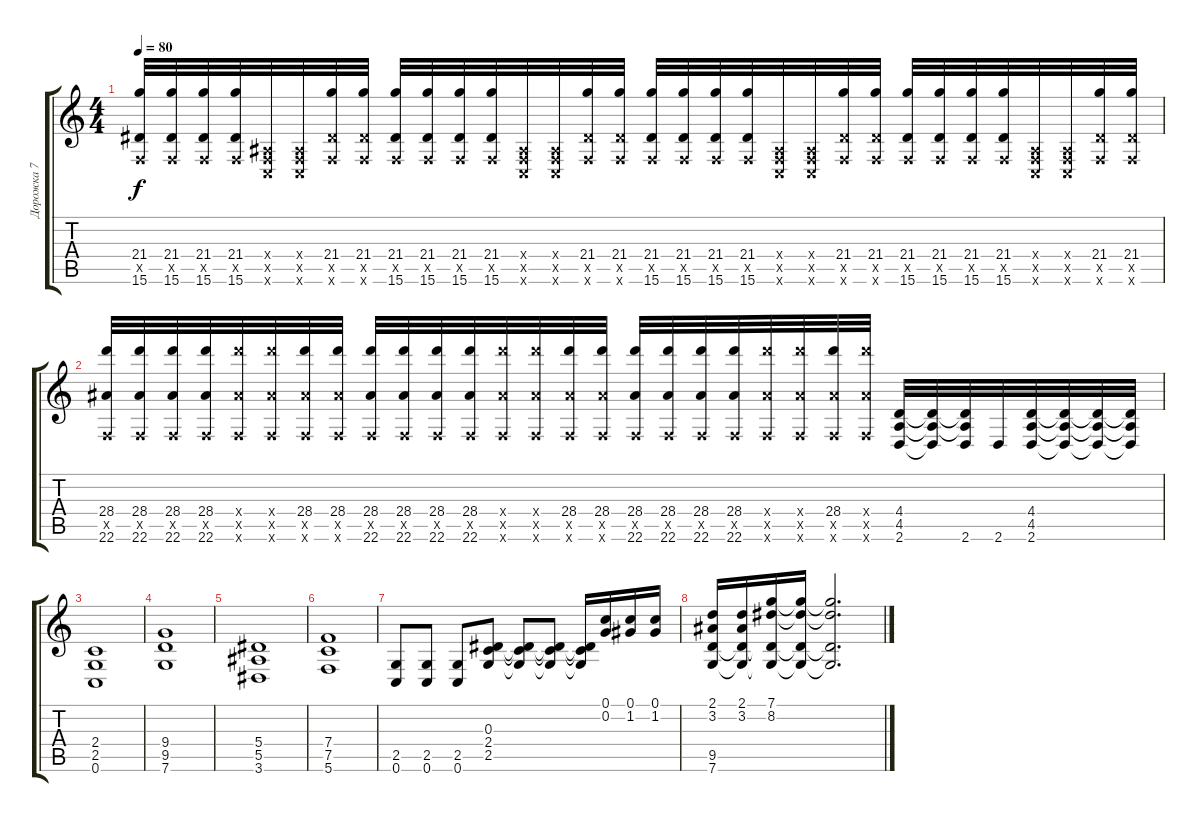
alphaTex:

\track ("Дорожка 7" "Дорожка 7") {instrument distortionguitar}
\staff {score tabs}
\tuning (C4 G3 Eb3 Bb2 F2 C2) {hide}
\ts (4 4)
\tempo 80
\clef g2
\ks c
(21.4 0.5{x} 15.6).32{dy f} (21.4 0.5{x} 15.6).32 (21.4 0.5{x} 15.6).32 (21.4 0.5{x} 15.6).32 (0.4{x} 0.5{x} 0.6{x}).32 (0.4{x} 0.5{x} 0.6{x}).32 (21.4 0.5{x} 15.6{x}).32 (21.4 0.5{x} 15.6{x}).32 (21.4 0.5{x} 15.6).32 (21.4 0.5{x} 15.6).32 (21.4 0.5{x} 15.6).32 (21.4 0.5{x} 15.6).32 (0.4{x} 0.5{x} 0.6{x}).32 (0.4{x} 0.5{x} 0.6{x}).32 (21.4 0.5{x} 15.6{x}).32 (21.4 0.5{x} 15.6{x}).32 (21.4 0.5{x} 15.6).32 (21.4 0.5{x} 15.6).32 (21.4 0.5{x} 15.6).32 (21.4 0.5{x} 15.6).32 (0.4{x} 0.5{x} 0.6{x}).32 (0.4{x} 0.5{x} 0.6{x}).32 (21.4 0.5{x} 15.6{x}).32 (21.4 0.5{x} 15.6{x}).32 (21.4 0.5{x} 15.6).32 (21.4 0.5{x} 15.6).32 (21.4 0.5{x} 15.6).32 (21.4 0.5{x} 15.6).32 (0.4{x} 0.5{x} 0.6{x}).32 (0.4{x} 0.5{x} 0.6{x}).32 (21.4 0.5{x} 15.6{x}).32 (21.4 0.5{x} 15.6{x}).32 |
(28.4 0.5{x} 22.6).32 (28.4 0.5{x} 22.6).32 (28.4 0.5{x} 22.6).32 (28.4 0.5{x} 22.6).32 (28.4{x} 0.5{x} 22.6{x}).32 (28.4{x} 0.5{x} 22.6{x}).32 (28.4 0.5{x} 22.6{x}).32 (28.4 0.5{x} 22.6{x}).32 (28.4 0.5{x} 22.6).32 (28.4 0.5{x} 22.6).32 (28.4 0.5{x} 22.6).32 (28.4 0.5{x} 22.6).32 (28.4{x} 0.5{x} 22.6{x}).32 (28.4{x} 0.5{x} 22.6{x}).32 (28.4 0.5{x} 22.6{x}).32 (28.4 0.5{x} 22.6{x}).32 (28.4 0.5{x} 22.6).32 (28.4 0.5{x} 22.6).32 (28.4 0.5{x} 22.6).32 (28.4 0.5{x} 22.6).32 (28.4{x} 0.5{x} 22.6{x}).32 (28.4{x} 0.5{x} 22.6{x}).32 (28.4 0.5{x} 22.6{x}).32 (28.4{x} 0.5{x} 22.6{x}).32 (4.4 4.5 2.6).32 (4.4{t} 4.5{t} 2.6{t}).32 (4.4{t} 4.5{t} 2.6).32 2.6.32 (4.4 4.5 2.6).32 (4.4{t} 4.5{t} 2.6{t}).32 (4.4{t} 4.5{t} 2.6{t}).32 (4.4{t} 4.5{t} 2.6{t}).32 |
(2.4 2.5 0.6).1 |
(9.4 9.5 7.6).1 |
(5.4 5.5 3.6).1 |
(7.4 7.5 5.6).1 |
(2.5 0.6).8 (2.5 0.6).8 (2.5 0.6).8 (0.3 2.4 2.5).8 (0.3{t} 2.4{t} 2.5{t}).8 (0.3{t} 2.4{t} 2.5{t}).8 (0.3{t} 2.4{t} 2.5{t}).16 (0.1 0.2).16 (0.1 1.2).16 (0.1 1.2).16 |
(2.1 3.2 9.5 7.6).16 (2.1 3.2 9.5{t} 7.6{t}).16 (7.1 8.2 9.5{t} 7.6{t}).16 (7.1{t} 8.2{t} 9.5{t} 7.6{t}).16 (7.1{t} 8.2{t} 9.5{t} 7.6{t}).2{d}
